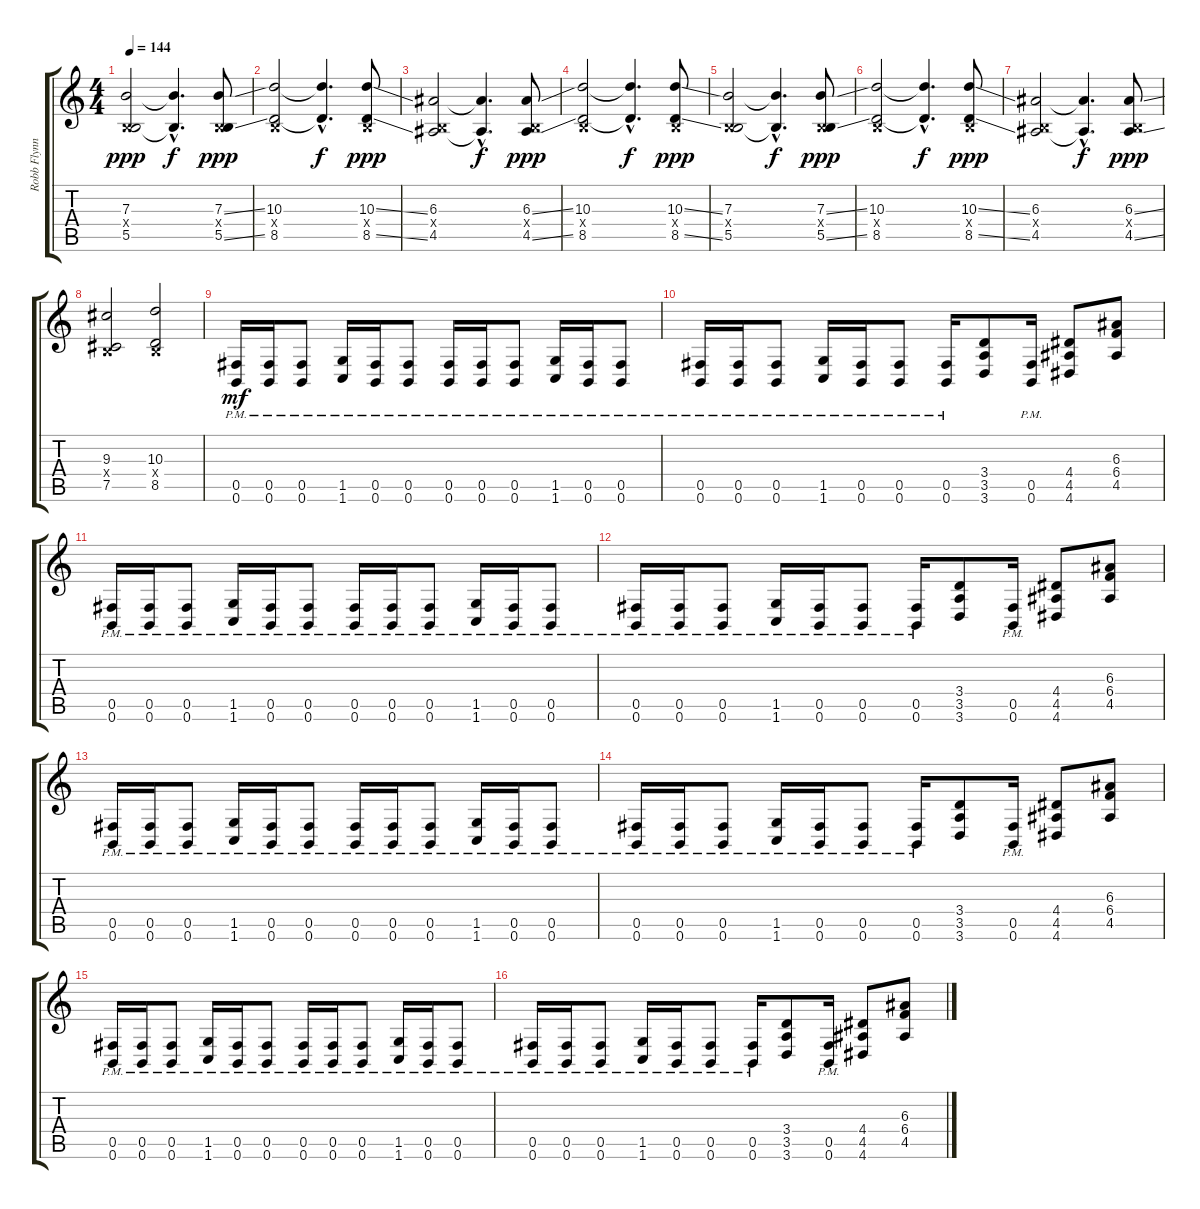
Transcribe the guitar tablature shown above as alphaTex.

\track ("Robb Flynn" "Robb Flynn") {instrument distortionguitar}
\staff {score tabs}
\tuning (Db4 Ab3 E3 B2 Gb2 B1) {hide}
\ts (4 4)
\tempo 144
\clef g2
\ks c
(7.3 0.4{x} 5.5).2{dy ppp} (7.3{hac t} 5.5{hac t}).4{d dy f} (7.3{ss} 0.4{x} 5.5{ss}).8{dy ppp} |
(10.3 0.4{x} 8.5).2 (10.3{hac t} 8.5{hac t}).4{d dy f} (10.3{ss} 0.4{x} 8.5{ss}).8{dy ppp} |
(6.3 0.4{x} 4.5).2 (6.3{hac t} 4.5{hac t}).4{d dy f} (6.3{ss} 0.4{x} 4.5{ss}).8{dy ppp} |
(10.3 0.4{x} 8.5).2 (10.3{hac t} 8.5{hac t}).4{d dy f} (10.3{ss} 0.4{x} 8.5{ss}).8{dy ppp} |
(7.3 0.4{x} 5.5).2 (7.3{hac t} 5.5{hac t}).4{d dy f} (7.3{ss} 0.4{x} 5.5{ss}).8{dy ppp} |
(10.3 0.4{x} 8.5).2 (10.3{hac t} 8.5{hac t}).4{d dy f} (10.3{ss} 0.4{x} 8.5{ss}).8{dy ppp} |
(6.3 0.4{x} 4.5).2 (6.3{hac t} 4.5{hac t}).4{d dy f} (6.3{ss} 0.4{x} 4.5{ss}).8{dy ppp} |
(9.3 0.4{x} 7.5).2 (10.3 0.4{x} 8.5).2 |
(0.5{pm} 0.6{pm}).16{dy mf} (0.5{pm} 0.6{pm}).16 (0.5{pm} 0.6{pm}).8 (1.5{pm} 1.6{pm}).16 (0.5{pm} 0.6{pm}).16 (0.5{pm} 0.6{pm}).8 (0.5{pm} 0.6{pm}).16 (0.5{pm} 0.6{pm}).16 (0.5{pm} 0.6{pm}).8 (1.5{pm} 1.6{pm}).16 (0.5{pm} 0.6{pm}).16 (0.5{pm} 0.6{pm}).8 |
(0.5{pm} 0.6{pm}).16 (0.5{pm} 0.6{pm}).16 (0.5{pm} 0.6{pm}).8 (1.5{pm} 1.6{pm}).16 (0.5{pm} 0.6{pm}).16 (0.5{pm} 0.6{pm}).8 (0.5{pm} 0.6{pm}).16 (3.4 3.5 3.6).8 (0.5{pm} 0.6{pm}).16 (4.4 4.5 4.6).8 (6.3 6.4 4.5).8 |
(0.5{pm} 0.6{pm}).16 (0.5{pm} 0.6{pm}).16 (0.5{pm} 0.6{pm}).8 (1.5{pm} 1.6{pm}).16 (0.5{pm} 0.6{pm}).16 (0.5{pm} 0.6{pm}).8 (0.5{pm} 0.6{pm}).16 (0.5{pm} 0.6{pm}).16 (0.5{pm} 0.6{pm}).8 (1.5{pm} 1.6{pm}).16 (0.5{pm} 0.6{pm}).16 (0.5{pm} 0.6{pm}).8 |
(0.5{pm} 0.6{pm}).16 (0.5{pm} 0.6{pm}).16 (0.5{pm} 0.6{pm}).8 (1.5{pm} 1.6{pm}).16 (0.5{pm} 0.6{pm}).16 (0.5{pm} 0.6{pm}).8 (0.5{pm} 0.6{pm}).16 (3.4 3.5 3.6).8 (0.5{pm} 0.6{pm}).16 (4.4 4.5 4.6).8 (6.3 6.4 4.5).8 |
(0.5{pm} 0.6{pm}).16 (0.5{pm} 0.6{pm}).16 (0.5{pm} 0.6{pm}).8 (1.5{pm} 1.6{pm}).16 (0.5{pm} 0.6{pm}).16 (0.5{pm} 0.6{pm}).8 (0.5{pm} 0.6{pm}).16 (0.5{pm} 0.6{pm}).16 (0.5{pm} 0.6{pm}).8 (1.5{pm} 1.6{pm}).16 (0.5{pm} 0.6{pm}).16 (0.5{pm} 0.6{pm}).8 |
(0.5{pm} 0.6{pm}).16 (0.5{pm} 0.6{pm}).16 (0.5{pm} 0.6{pm}).8 (1.5{pm} 1.6{pm}).16 (0.5{pm} 0.6{pm}).16 (0.5{pm} 0.6{pm}).8 (0.5{pm} 0.6{pm}).16 (3.4 3.5 3.6).8 (0.5{pm} 0.6{pm}).16 (4.4 4.5 4.6).8 (6.3 6.4 4.5).8 |
(0.5{pm} 0.6{pm}).16 (0.5{pm} 0.6{pm}).16 (0.5{pm} 0.6{pm}).8 (1.5{pm} 1.6{pm}).16 (0.5{pm} 0.6{pm}).16 (0.5{pm} 0.6{pm}).8 (0.5{pm} 0.6{pm}).16 (0.5{pm} 0.6{pm}).16 (0.5{pm} 0.6{pm}).8 (1.5{pm} 1.6{pm}).16 (0.5{pm} 0.6{pm}).16 (0.5{pm} 0.6{pm}).8 |
(0.5{pm} 0.6{pm}).16 (0.5{pm} 0.6{pm}).16 (0.5{pm} 0.6{pm}).8 (1.5{pm} 1.6{pm}).16 (0.5{pm} 0.6{pm}).16 (0.5{pm} 0.6{pm}).8 (0.5{pm} 0.6{pm}).16 (3.4 3.5 3.6).8 (0.5{pm} 0.6{pm}).16 (4.4 4.5 4.6).8 (6.3 6.4 4.5).8
